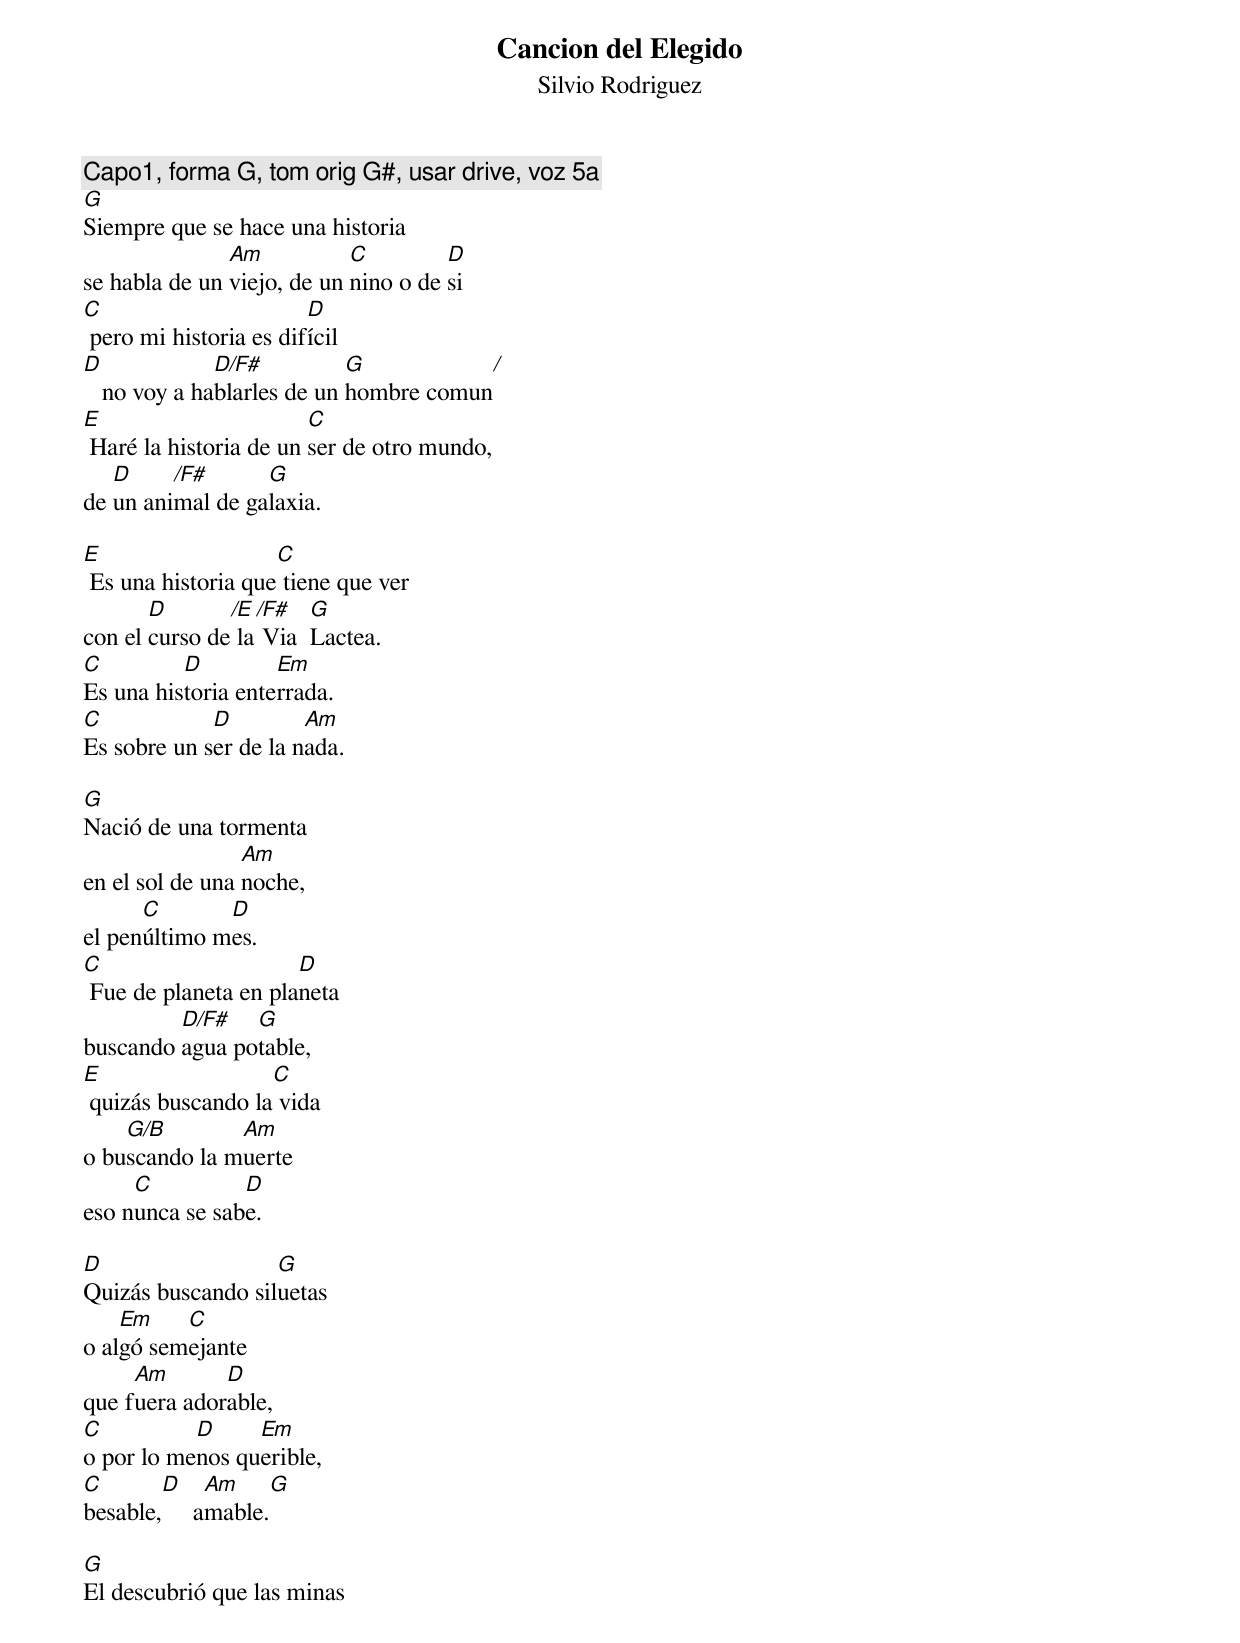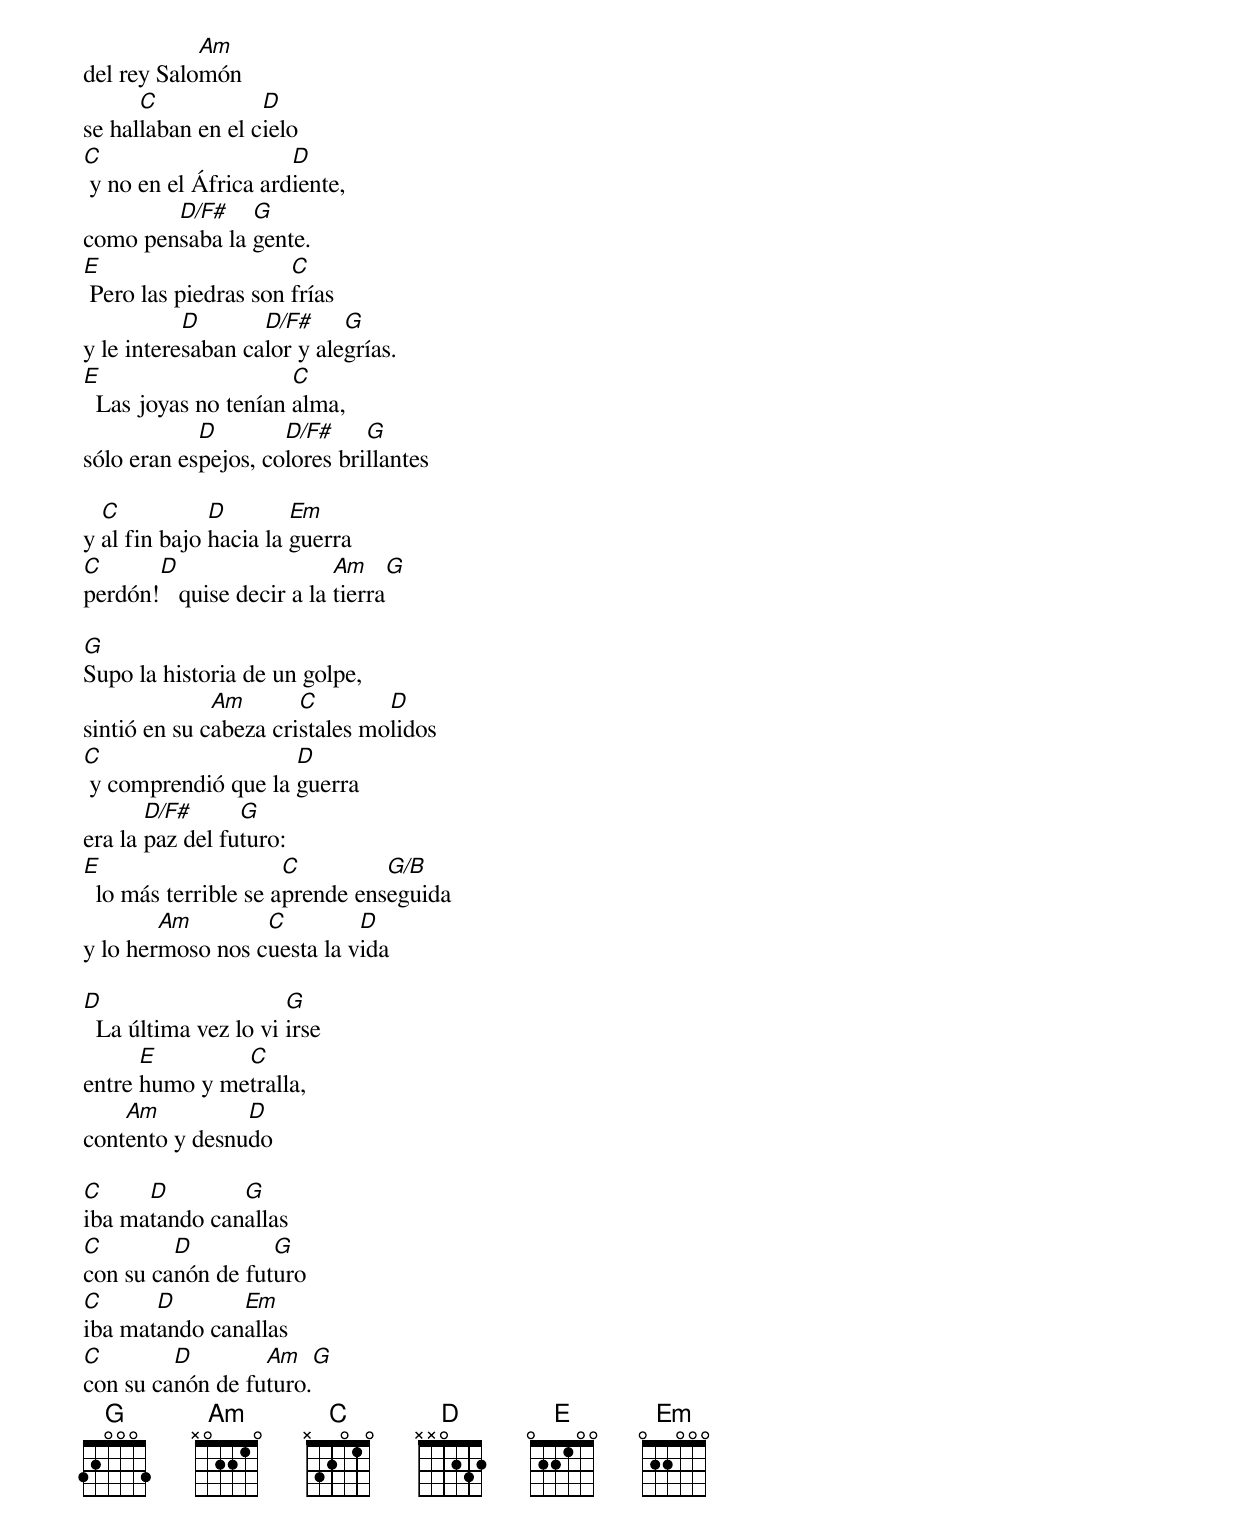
Cancion del Elegido
Silvio Rodriguez


Capo1, forma G, tom orig G#, usar drive, voz 5a
G
Siempre que se hace una historia
               Am           C         D
se habla de un viejo, de un nino o de si
C                       D
 pero mi historia es difícil
D             D/F#          G           /
   no voy a hablarles de un hombre comun
E                       C
 Haré la historia de un ser de otro mundo,
   D     /F#      G
de un animal de galaxia.

E                   C
 Es una historia que tiene que ver
       D       /E /F#   G
con el curso de la Via  Lactea.
C         D         Em
Es una historia enterrada.
C            D         Am
Es sobre un ser de la nada.

G
Nació de una tormenta
                 Am
en el sol de una noche,
      C       D
el penúltimo mes.
C                     D
 Fue de planeta en planeta
         D/F#   G
buscando agua potable,
E                  C
 quizás buscando la vida
    G/B        Am
o buscando la muerte
     C          D
eso nunca se sabe.

D                  G
Quizás buscando siluetas
    Em    C
o algó semejante
     Am       D
que fuera adorable,
C          D     Em
o por lo menos querible,
C       D     Am        G
besable,     amable.

G
El descubrió que las minas
            Am
del rey Salomón
      C            D
se hallaban en el cielo
C                     D
 y no en el África ardiente,
        D/F#    G
como pensaba la gente.
E                     C
 Pero las piedras son frías
           D       D/F#     G
y le interesaban calor y alegrías.
E                     C
  Las joyas no tenían alma,
            D        D/F#     G
sólo eran espejos, colores brillantes

  C           D        Em
y al fin bajo hacia la guerra
C      D                   Am      G
perdón!   quise decir a la tierra

G
Supo la historia de un golpe,
              Am       C        D
sintió en su cabeza cristales molidos
C                    D
 y comprendió que la guerra
       D/F#      G
era la paz del futuro:
E                     C         G/B
  lo más terrible se aprende enseguida
        Am        C         D
y lo hermoso nos cuesta la vida

D                     G
  La última vez lo vi irse
      E        C
entre humo y metralla,
    Am          D
contento y desnudo

C     D        G
iba matando canallas
C        D         G
con su canón de futuro
C      D       Em
iba matando canallas
C        D        Am     G
con su canón de futuro.
